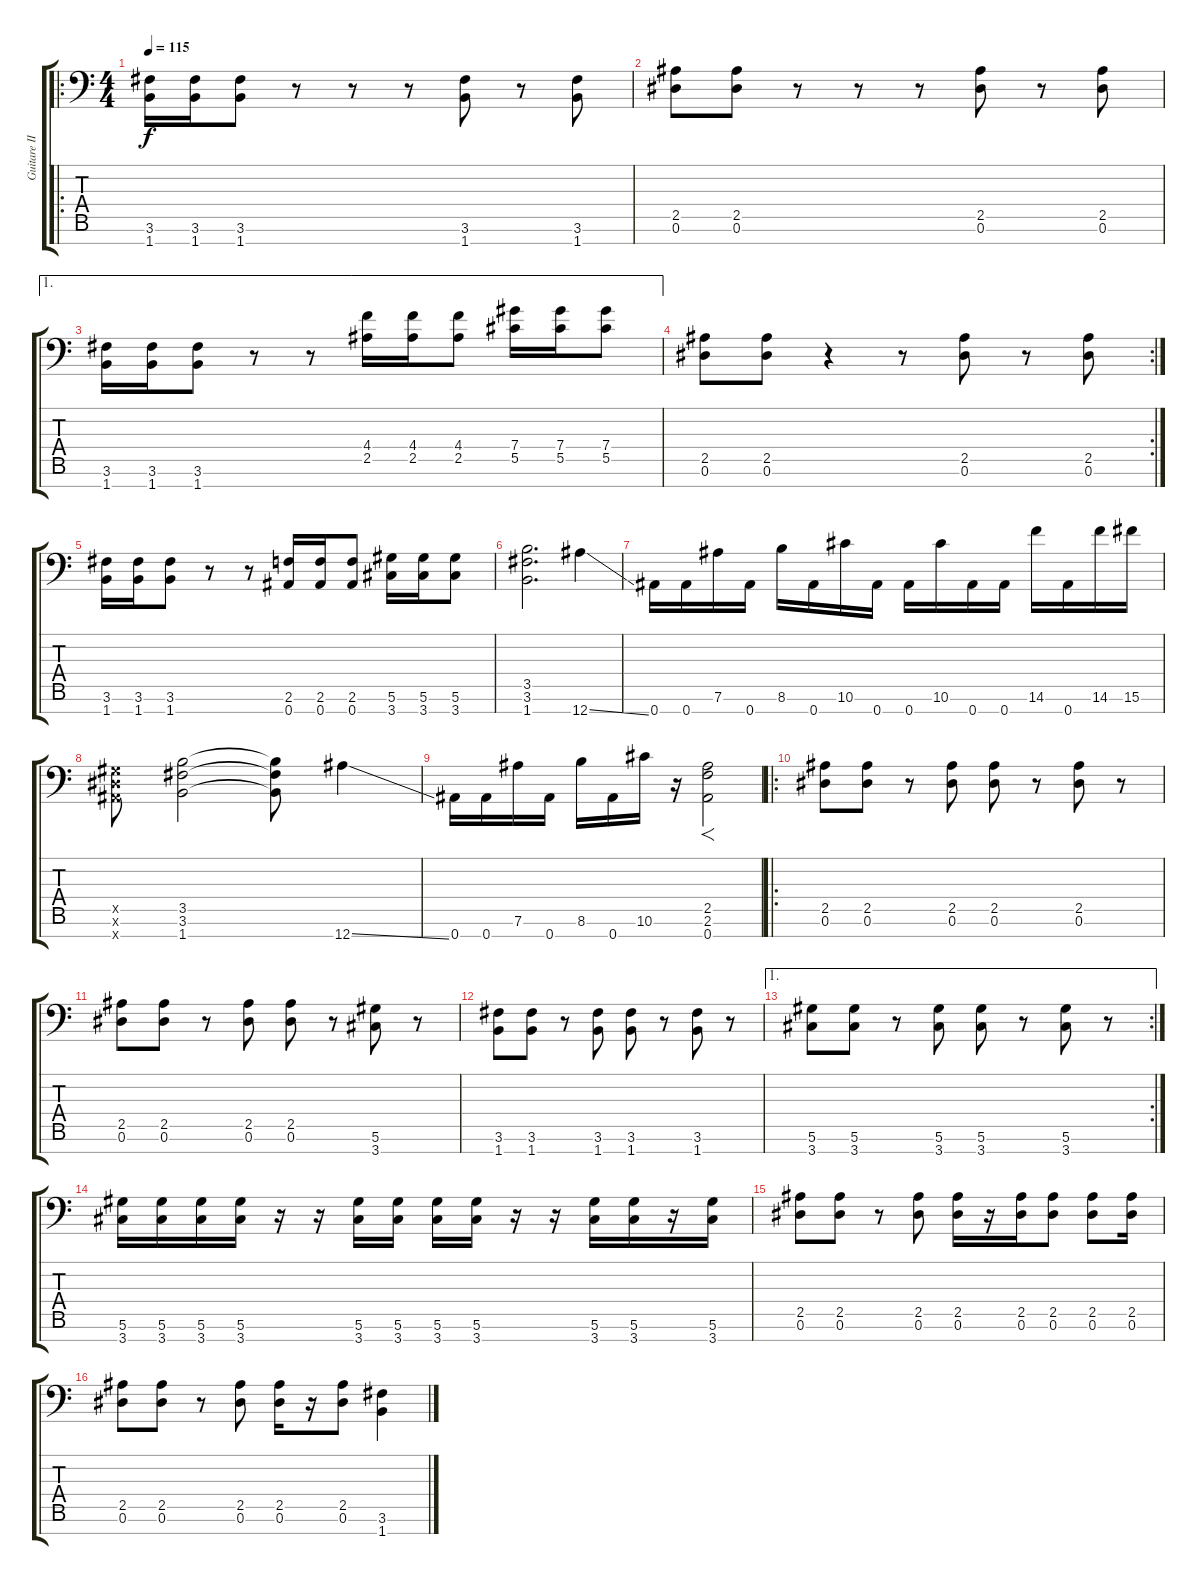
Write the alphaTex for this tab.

\track ("Guitare II" "Guitare II") {instrument distortionguitar}
\staff {score tabs}
\tuning (Eb4 Bb3 Gb3 Db3 Ab2 Eb2 Bb1) {hide}
\ro
\ts (4 4)
\tempo 115
\clef f4
\ks c
(3.6 1.7).16{dy f} (3.6 1.7).16 (3.6 1.7).8 r.8 r.8 r.8 (3.6 1.7).8 r.8 (3.6 1.7).8 |
(2.5 0.6).8 (2.5 0.6).8 r.8 r.8 r.8 (2.5 0.6).8 r.8 (2.5 0.6).8 |
\ae 1
(3.6 1.7).16 (3.6 1.7).16 (3.6 1.7).8 r.8 r.8 (4.4 2.5).16 (4.4 2.5).16 (4.4 2.5).8 (7.4 5.5).16 (7.4 5.5).16 (7.4 5.5).8 |
\rc 2
(2.5 0.6).8 (2.5 0.6).8 r.4 r.8 (2.5 0.6).8 r.8 (2.5 0.6).8 |
(3.6 1.7).16 (3.6 1.7).16 (3.6 1.7).8 r.8 r.8 (2.6 0.7).16 (2.6 0.7).16 (2.6 0.7).8 (5.6 3.7).16 (5.6 3.7).16 (5.6 3.7).8 |
(3.5 3.6 1.7).2{d} 12.7{ss}.4 |
0.7.16 0.7.16 7.6.16 0.7.16 8.6.16 0.7.16 10.6.16 0.7.16 0.7.16 10.6.16 0.7.16 0.7.16 14.6.16 0.7.16 14.6.16 15.6.16 |
(0.5{x} 0.6{x} 0.7{x}).8 (3.5 3.6 1.7).2 (3.5{t} 3.6{t} 1.7{t}).8 12.7{ss}.4 |
0.7.16 0.7.16 7.6.16 0.7.16 8.6.16 0.7.16 10.6.16 r.16 (2.5 2.6 0.7).2{f} |
\ro
(2.5 0.6).8 (2.5 0.6).8 r.8 (2.5 0.6).8 (2.5 0.6).8 r.8 (2.5 0.6).8 r.8 |
(2.5 0.6).8 (2.5 0.6).8 r.8 (2.5 0.6).8 (2.5 0.6).8 r.8 (5.6 3.7).8 r.8 |
(3.6 1.7).8 (3.6 1.7).8 r.8 (3.6 1.7).8 (3.6 1.7).8 r.8 (3.6 1.7).8 r.8 |
\ae 1
\rc 2
(5.6 3.7).8 (5.6 3.7).8 r.8 (5.6 3.7).8 (5.6 3.7).8 r.8 (5.6 3.7).8 r.8 |
(5.6 3.7).16 (5.6 3.7).16 (5.6 3.7).16 (5.6 3.7).16 r.16 r.16 (5.6 3.7).16 (5.6 3.7).16 (5.6 3.7).16 (5.6 3.7).16 r.16 r.16 (5.6 3.7).16 (5.6 3.7).16 r.16 (5.6 3.7).16 |
(2.5 0.6).8 (2.5 0.6).8 r.8 (2.5 0.6).8 (2.5 0.6).16 r.16 (2.5 0.6).16 (2.5 0.6).8 (2.5 0.6).8 (2.5 0.6).16 |
(2.5 0.6).8 (2.5 0.6).8 r.8 (2.5 0.6).8 (2.5 0.6).16 r.16 (2.5 0.6).8 (3.6 1.7).4
